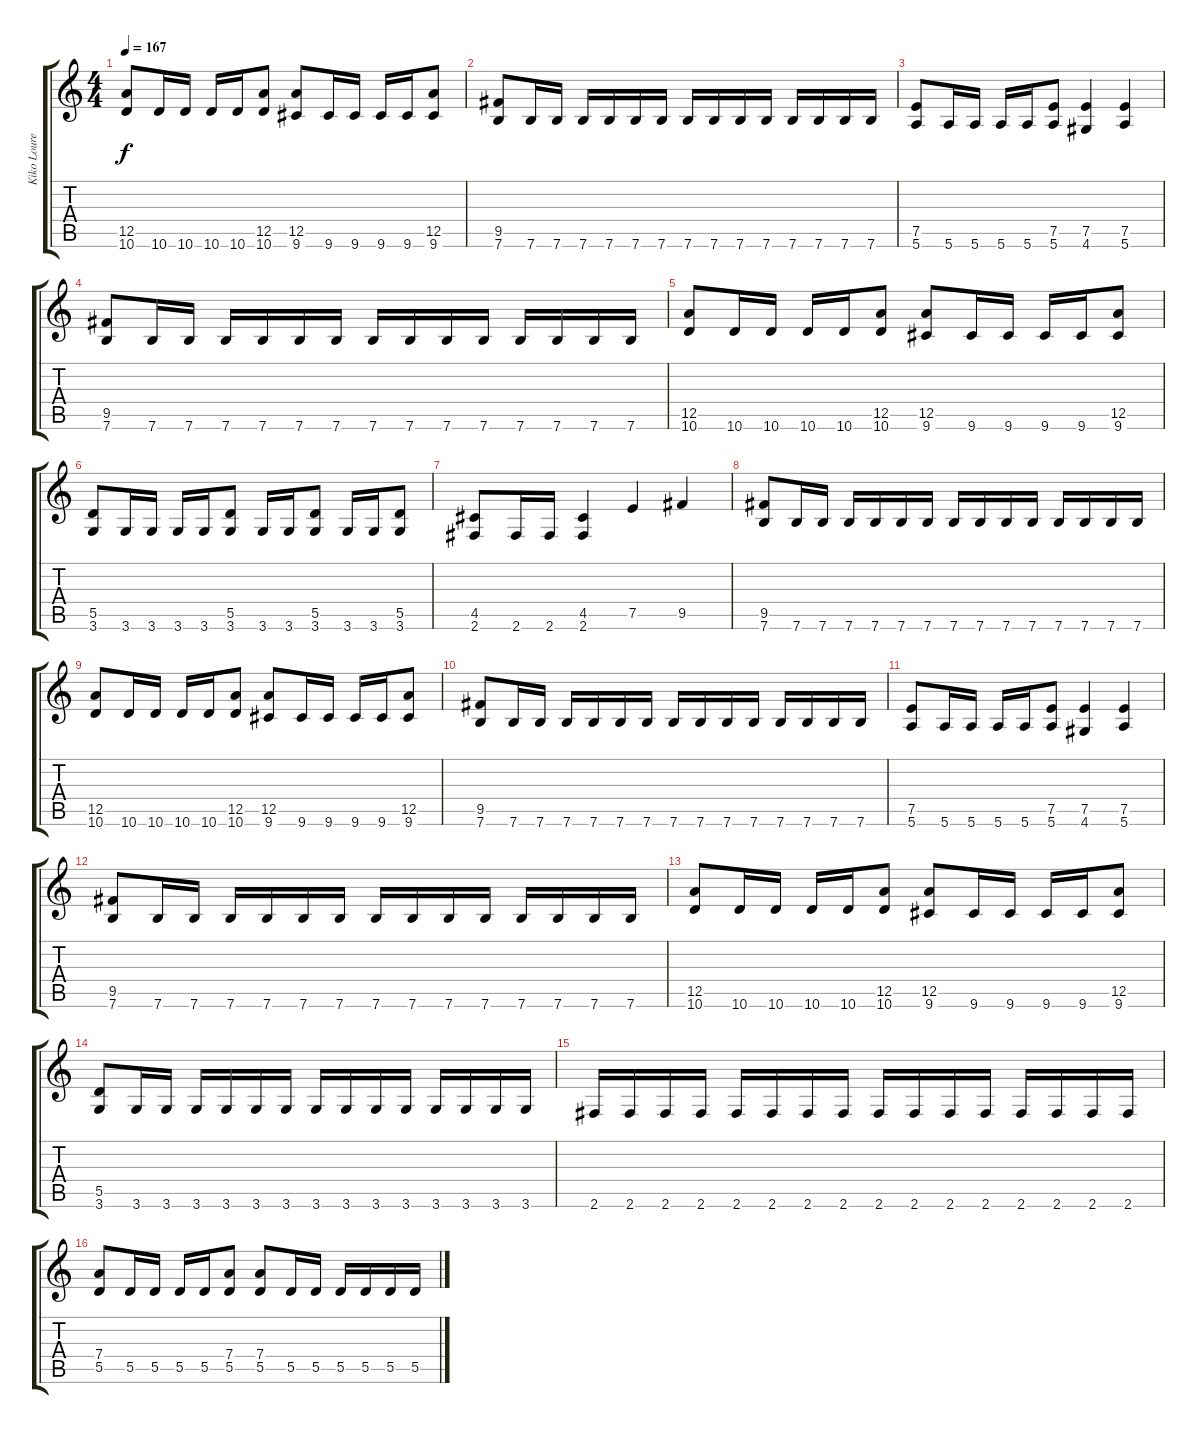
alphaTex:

\track ("Kiko Loureiro" "Kiko Loure") {instrument distortionguitar}
\staff {score tabs}
\tuning (E4 B3 G3 D3 A2 E2) {hide}
\ts (4 4)
\tempo 167
\clef g2
\ks c
(12.5 10.6).8{dy f} 10.6.16 10.6.16 10.6.16 10.6.16 (12.5 10.6).8 (12.5 9.6).8 9.6.16 9.6.16 9.6.16 9.6.16 (12.5 9.6).8 |
(9.5 7.6).8 7.6.16 7.6.16 7.6.16 7.6.16 7.6.16 7.6.16 7.6.16 7.6.16 7.6.16 7.6.16 7.6.16 7.6.16 7.6.16 7.6.16 |
(7.5 5.6).8 5.6.16 5.6.16 5.6.16 5.6.16 (7.5 5.6).8 (7.5 4.6).4 (7.5 5.6).4 |
(9.5 7.6).8 7.6.16 7.6.16 7.6.16 7.6.16 7.6.16 7.6.16 7.6.16 7.6.16 7.6.16 7.6.16 7.6.16 7.6.16 7.6.16 7.6.16 |
(12.5 10.6).8 10.6.16 10.6.16 10.6.16 10.6.16 (12.5 10.6).8 (12.5 9.6).8 9.6.16 9.6.16 9.6.16 9.6.16 (12.5 9.6).8 |
(5.5 3.6).8 3.6.16 3.6.16 3.6.16 3.6.16 (5.5 3.6).8 3.6.16 3.6.16 (5.5 3.6).8 3.6.16 3.6.16 (5.5 3.6).8 |
(4.5 2.6).8 2.6.16 2.6.16 (4.5 2.6).4 7.5.4 9.5.4 |
(9.5 7.6).8 7.6.16 7.6.16 7.6.16 7.6.16 7.6.16 7.6.16 7.6.16 7.6.16 7.6.16 7.6.16 7.6.16 7.6.16 7.6.16 7.6.16 |
(12.5 10.6).8 10.6.16 10.6.16 10.6.16 10.6.16 (12.5 10.6).8 (12.5 9.6).8 9.6.16 9.6.16 9.6.16 9.6.16 (12.5 9.6).8 |
(9.5 7.6).8 7.6.16 7.6.16 7.6.16 7.6.16 7.6.16 7.6.16 7.6.16 7.6.16 7.6.16 7.6.16 7.6.16 7.6.16 7.6.16 7.6.16 |
(7.5 5.6).8 5.6.16 5.6.16 5.6.16 5.6.16 (7.5 5.6).8 (7.5 4.6).4 (7.5 5.6).4 |
(9.5 7.6).8 7.6.16 7.6.16 7.6.16 7.6.16 7.6.16 7.6.16 7.6.16 7.6.16 7.6.16 7.6.16 7.6.16 7.6.16 7.6.16 7.6.16 |
(12.5 10.6).8 10.6.16 10.6.16 10.6.16 10.6.16 (12.5 10.6).8 (12.5 9.6).8 9.6.16 9.6.16 9.6.16 9.6.16 (12.5 9.6).8 |
(5.5 3.6).8 3.6.16 3.6.16 3.6.16 3.6.16 3.6.16 3.6.16 3.6.16 3.6.16 3.6.16 3.6.16 3.6.16 3.6.16 3.6.16 3.6.16 |
2.6.16 2.6.16 2.6.16 2.6.16 2.6.16 2.6.16 2.6.16 2.6.16 2.6.16 2.6.16 2.6.16 2.6.16 2.6.16 2.6.16 2.6.16 2.6.16 |
(7.4 5.5).8 5.5.16 5.5.16 5.5.16 5.5.16 (7.4 5.5).8 (7.4 5.5).8 5.5.16 5.5.16 5.5.16 5.5.16 5.5.16 5.5.16
